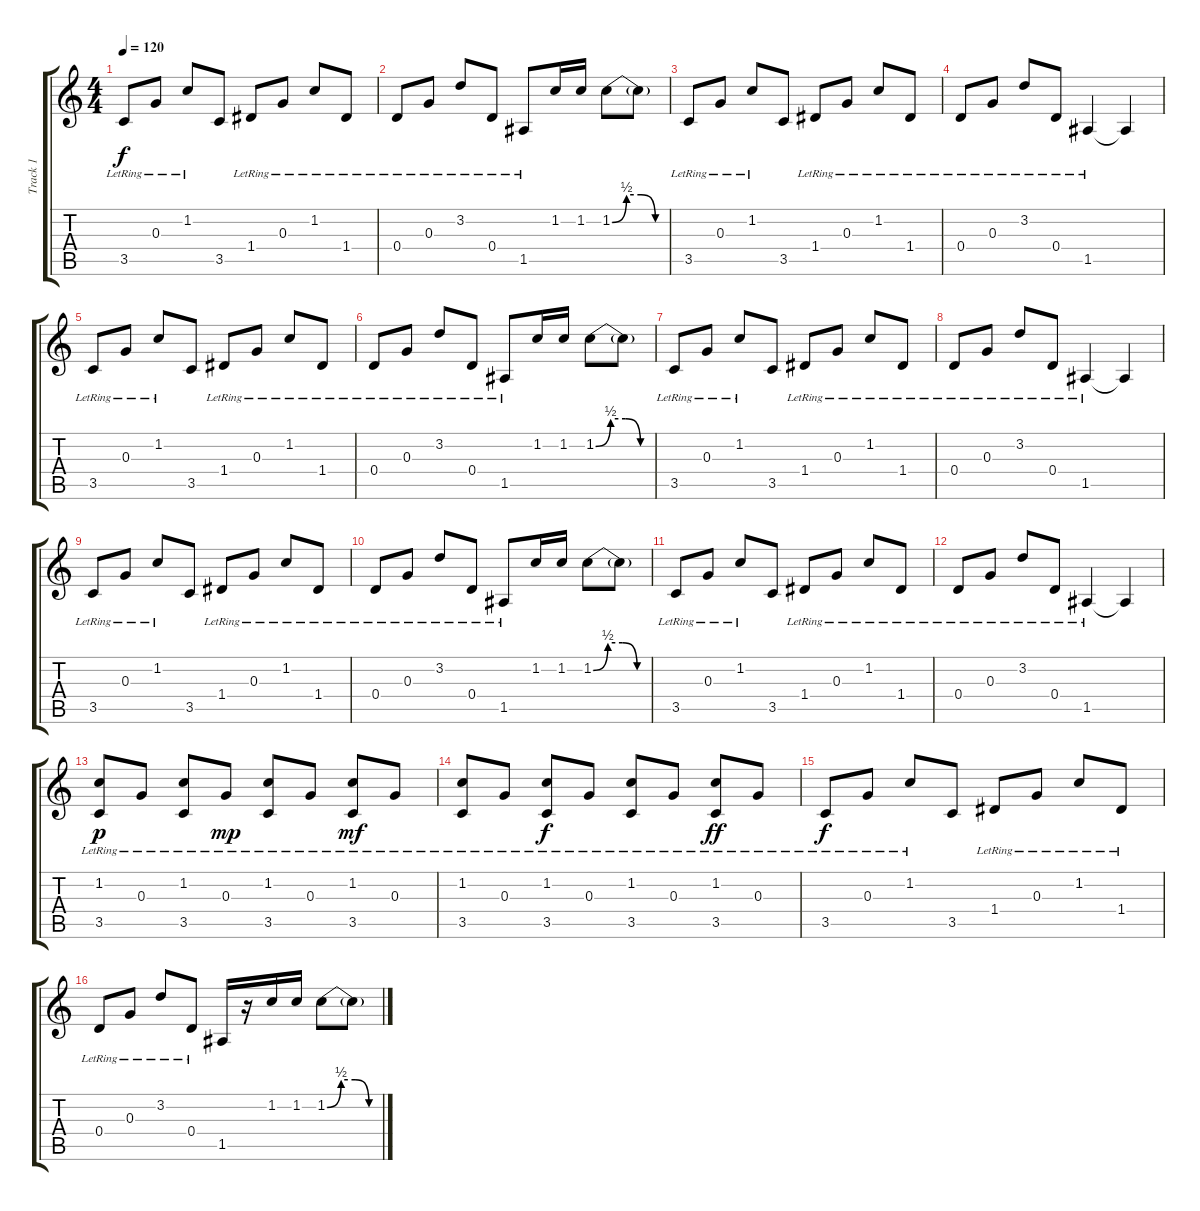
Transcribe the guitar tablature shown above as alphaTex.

\track ("Track 1" "Track 1") {instrument acousticguitarsteel}
\staff {score tabs}
\tuning (E4 B3 G3 D3 A2 D2) {hide}
\ts (4 4)
\tempo 120
\clef g2
\ks c
3.5{lr}.8{dy f instrument acousticguitarsteel} 0.3{lr}.8 1.2{lr}.8 3.5.8 1.4{lr}.8 0.3{lr}.8 1.2{lr}.8 1.4{lr}.8 |
0.4{lr}.8 0.3{lr}.8 3.2{lr}.8 0.4{lr}.8 1.5{lr}.8 1.2.16 1.2.16 1.2{be (custom 0 0 15 2 30 2 45 0 60 0)}.8 1.2{t}.8 |
3.5{lr}.8 0.3{lr}.8 1.2{lr}.8 3.5.8 1.4{lr}.8 0.3{lr}.8 1.2{lr}.8 1.4{lr}.8 |
0.4{lr}.8 0.3{lr}.8 3.2{lr}.8 0.4{lr}.8 1.5{lr}.4 1.5{t}.4 |
3.5{lr}.8 0.3{lr}.8 1.2{lr}.8 3.5.8 1.4{lr}.8 0.3{lr}.8 1.2{lr}.8 1.4{lr}.8 |
0.4{lr}.8 0.3{lr}.8 3.2{lr}.8 0.4{lr}.8 1.5{lr}.8 1.2.16 1.2.16 1.2{be (custom 0 0 15 2 30 2 45 0 60 0)}.8 1.2{t}.8 |
3.5{lr}.8 0.3{lr}.8 1.2{lr}.8 3.5.8 1.4{lr}.8 0.3{lr}.8 1.2{lr}.8 1.4{lr}.8 |
0.4{lr}.8 0.3{lr}.8 3.2{lr}.8 0.4{lr}.8 1.5{lr}.4 1.5{t}.4 |
3.5{lr}.8 0.3{lr}.8 1.2{lr}.8 3.5.8 1.4{lr}.8 0.3{lr}.8 1.2{lr}.8 1.4{lr}.8 |
0.4{lr}.8 0.3{lr}.8 3.2{lr}.8 0.4{lr}.8 1.5{lr}.8 1.2.16 1.2.16 1.2{be (custom 0 0 15 2 30 2 45 0 60 0)}.8 1.2{t}.8 |
3.5{lr}.8 0.3{lr}.8 1.2{lr}.8 3.5.8 1.4{lr}.8 0.3{lr}.8 1.2{lr}.8 1.4{lr}.8 |
0.4{lr}.8 0.3{lr}.8 3.2{lr}.8 0.4{lr}.8 1.5{lr}.4 1.5{t}.4 |
(1.2{lr} 3.5{lr}).8{dy p} 0.3{lr}.8 (1.2{lr} 3.5{lr}).8 0.3{lr}.8{dy mp} (1.2{lr} 3.5{lr}).8 0.3{lr}.8 (1.2{lr} 3.5{lr}).8{dy mf} 0.3{lr}.8 |
(1.2{lr} 3.5).8 0.3{lr}.8 (1.2{lr} 3.5{lr}).8{dy f} 0.3{lr}.8 (1.2{lr} 3.5{lr}).8 0.3{lr}.8 (1.2{lr} 3.5{lr}).8{dy ff} 0.3{lr}.8 |
3.5{lr}.8{dy f} 0.3{lr}.8 1.2{lr}.8 3.5.8 1.4{lr}.8 0.3{lr}.8 1.2{lr}.8 1.4{lr}.8 |
0.4{lr}.8 0.3{lr}.8 3.2{lr}.8 0.4{lr}.8 1.5.16 r.16 1.2.16 1.2.16 1.2{be (custom 0 0 15 2 30 2 45 0 60 0)}.8 1.2{t}.8
